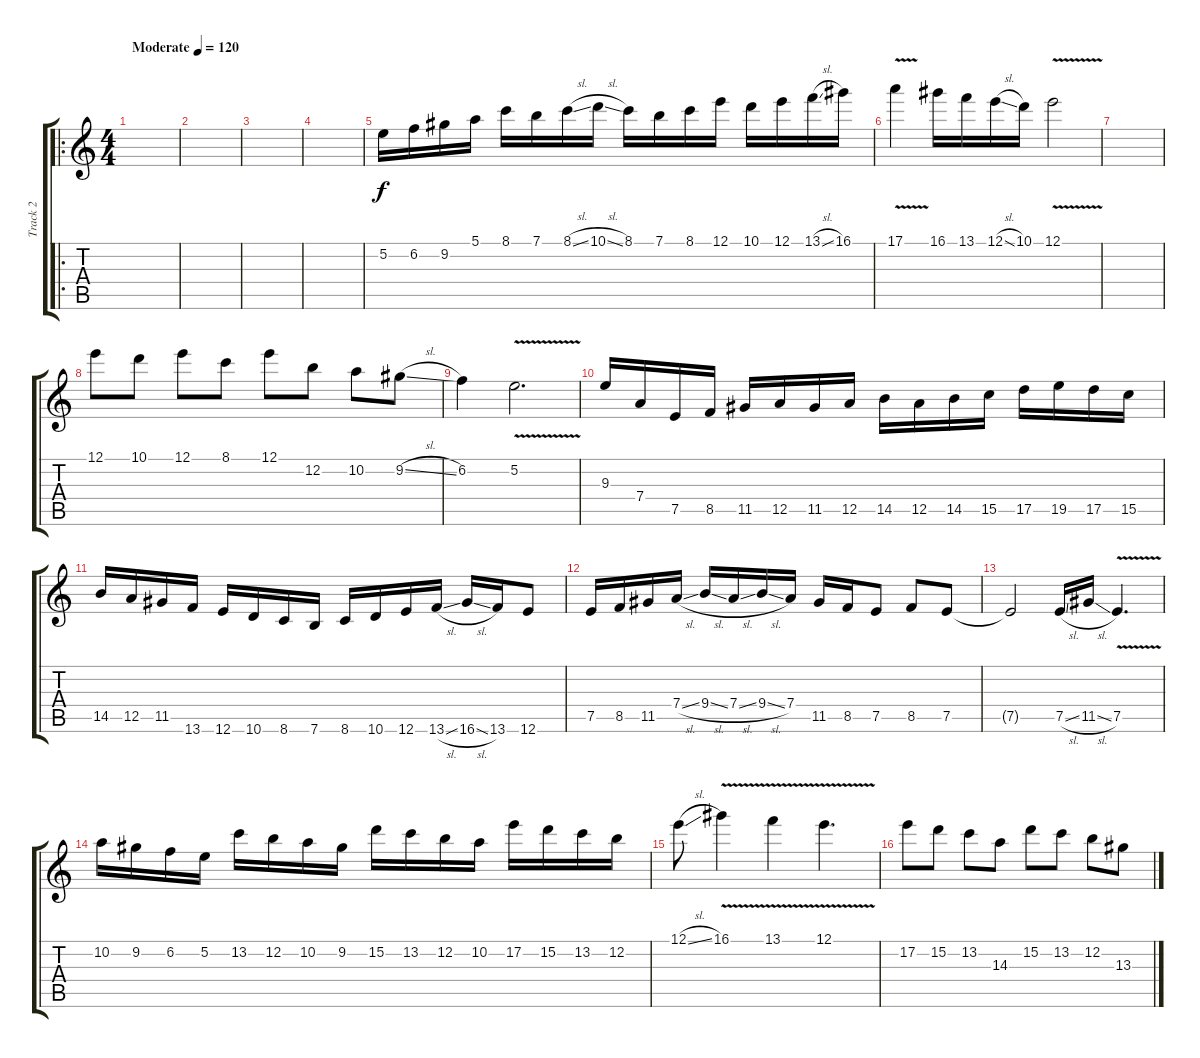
\track ("Track 2" "Track 2") {instrument overdrivenguitar}
\staff {score tabs}
\tuning (E4 B3 G3 D3 A2 E2) {hide}
\ro
\ts (4 4)
\tempo (120 "Moderate")
\clef g2
\ks c
|
|
|
|
5.2.16 6.2.16 9.2.16 5.1.16 8.1.16 7.1.16 8.1{sl}.16 10.1{sl}.16 8.1.16 7.1.16 8.1.16 12.1.16 10.1.16 12.1.16 13.1{sl}.16 16.1.16 |
17.1{v}.4 16.1.16 13.1.16 12.1{sl}.16 10.1.16 12.1{v}.2 |
|
12.1.8 10.1.8 12.1.8 8.1.8 12.1.8 12.2.8 10.2.8 9.2{sl}.8 |
6.2.4 5.2{v}.2{d} |
9.3.16 7.4.16 7.5.16 8.5.16 11.5.16 12.5.16 11.5.16 12.5.16 14.5.16 12.5.16 14.5.16 15.5.16 17.5.16 19.5.16 17.5.16 15.5.16 |
14.5.16 12.5.16 11.5.16 13.6.16 12.6.16 10.6.16 8.6.16 7.6.16 8.6.16 10.6.16 12.6.16 13.6{sl}.16 16.6{sl}.16 13.6.16 12.6.8 |
7.5.16 8.5.16 11.5.16 7.4{sl}.16 9.4{sl}.16 7.4{sl}.16 9.4{sl}.16 7.4.16 11.5.16 8.5.16 7.5.8 8.5.8 7.5.8 |
7.5{t}.2 7.5{sl}.16 11.5{sl}.16 7.5{v}.4{d} |
10.2.16 9.2.16 6.2.16 5.2.16 13.2.16 12.2.16 10.2.16 9.2.16 15.2.16 13.2.16 12.2.16 10.2.16 17.2.16 15.2.16 13.2.16 12.2.16 |
12.1{sl}.8 16.1{v}.4 13.1{v}.4 12.1{v}.4{d} |
17.2.8 15.2.8 13.2.8 14.3.8 15.2.8 13.2.8 12.2.8 13.3.8
